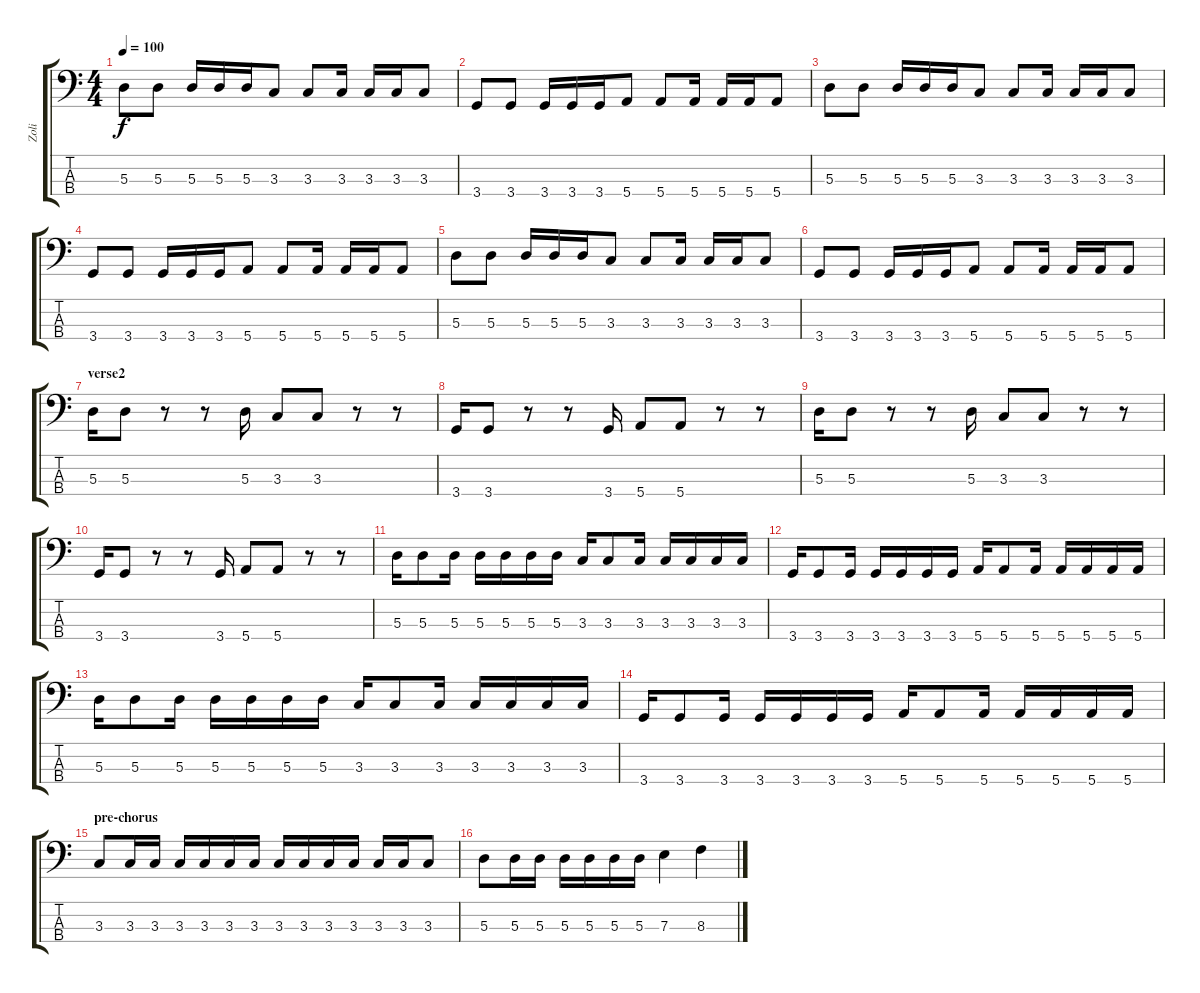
\track ("Zoli" "Zoli") {instrument slapbass1}
\staff {score tabs}
\tuning (G2 D2 A1 E1) {hide}
\ts (4 4)
\tempo 100
\clef f4
\ks c
5.3.8{dy f} 5.3.8 5.3.16 5.3.16 5.3.16 3.3.8 3.3.8 3.3.16 3.3.16 3.3.16 3.3.8 |
3.4.8 3.4.8 3.4.16 3.4.16 3.4.16 5.4.8 5.4.8 5.4.16 5.4.16 5.4.16 5.4.8 |
5.3.8 5.3.8 5.3.16 5.3.16 5.3.16 3.3.8 3.3.8 3.3.16 3.3.16 3.3.16 3.3.8 |
3.4.8 3.4.8 3.4.16 3.4.16 3.4.16 5.4.8 5.4.8 5.4.16 5.4.16 5.4.16 5.4.8 |
5.3.8 5.3.8 5.3.16 5.3.16 5.3.16 3.3.8 3.3.8 3.3.16 3.3.16 3.3.16 3.3.8 |
3.4.8 3.4.8 3.4.16 3.4.16 3.4.16 5.4.8 5.4.8 5.4.16 5.4.16 5.4.16 5.4.8 |
\section ("" "verse2")
5.3.16 5.3.8 r.8 r.8 5.3.16 3.3.8 3.3.8 r.8 r.8 |
3.4.16 3.4.8 r.8 r.8 3.4.16 5.4.8 5.4.8 r.8 r.8 |
5.3.16 5.3.8 r.8 r.8 5.3.16 3.3.8 3.3.8 r.8 r.8 |
3.4.16 3.4.8 r.8 r.8 3.4.16 5.4.8 5.4.8 r.8 r.8 |
5.3.16 5.3.8 5.3.16 5.3.16 5.3.16 5.3.16 5.3.16 3.3.16 3.3.8 3.3.16 3.3.16 3.3.16 3.3.16 3.3.16 |
3.4.16 3.4.8 3.4.16 3.4.16 3.4.16 3.4.16 3.4.16 5.4.16 5.4.8 5.4.16 5.4.16 5.4.16 5.4.16 5.4.16 |
5.3.16 5.3.8 5.3.16 5.3.16 5.3.16 5.3.16 5.3.16 3.3.16 3.3.8 3.3.16 3.3.16 3.3.16 3.3.16 3.3.16 |
3.4.16 3.4.8 3.4.16 3.4.16 3.4.16 3.4.16 3.4.16 5.4.16 5.4.8 5.4.16 5.4.16 5.4.16 5.4.16 5.4.16 |
\section ("" "pre-chorus")
3.3.8 3.3.16 3.3.16 3.3.16 3.3.16 3.3.16 3.3.16 3.3.16 3.3.16 3.3.16 3.3.16 3.3.16 3.3.16 3.3.8 |
5.3.8 5.3.16 5.3.16 5.3.16 5.3.16 5.3.16 5.3.16 7.3.4 8.3.4
